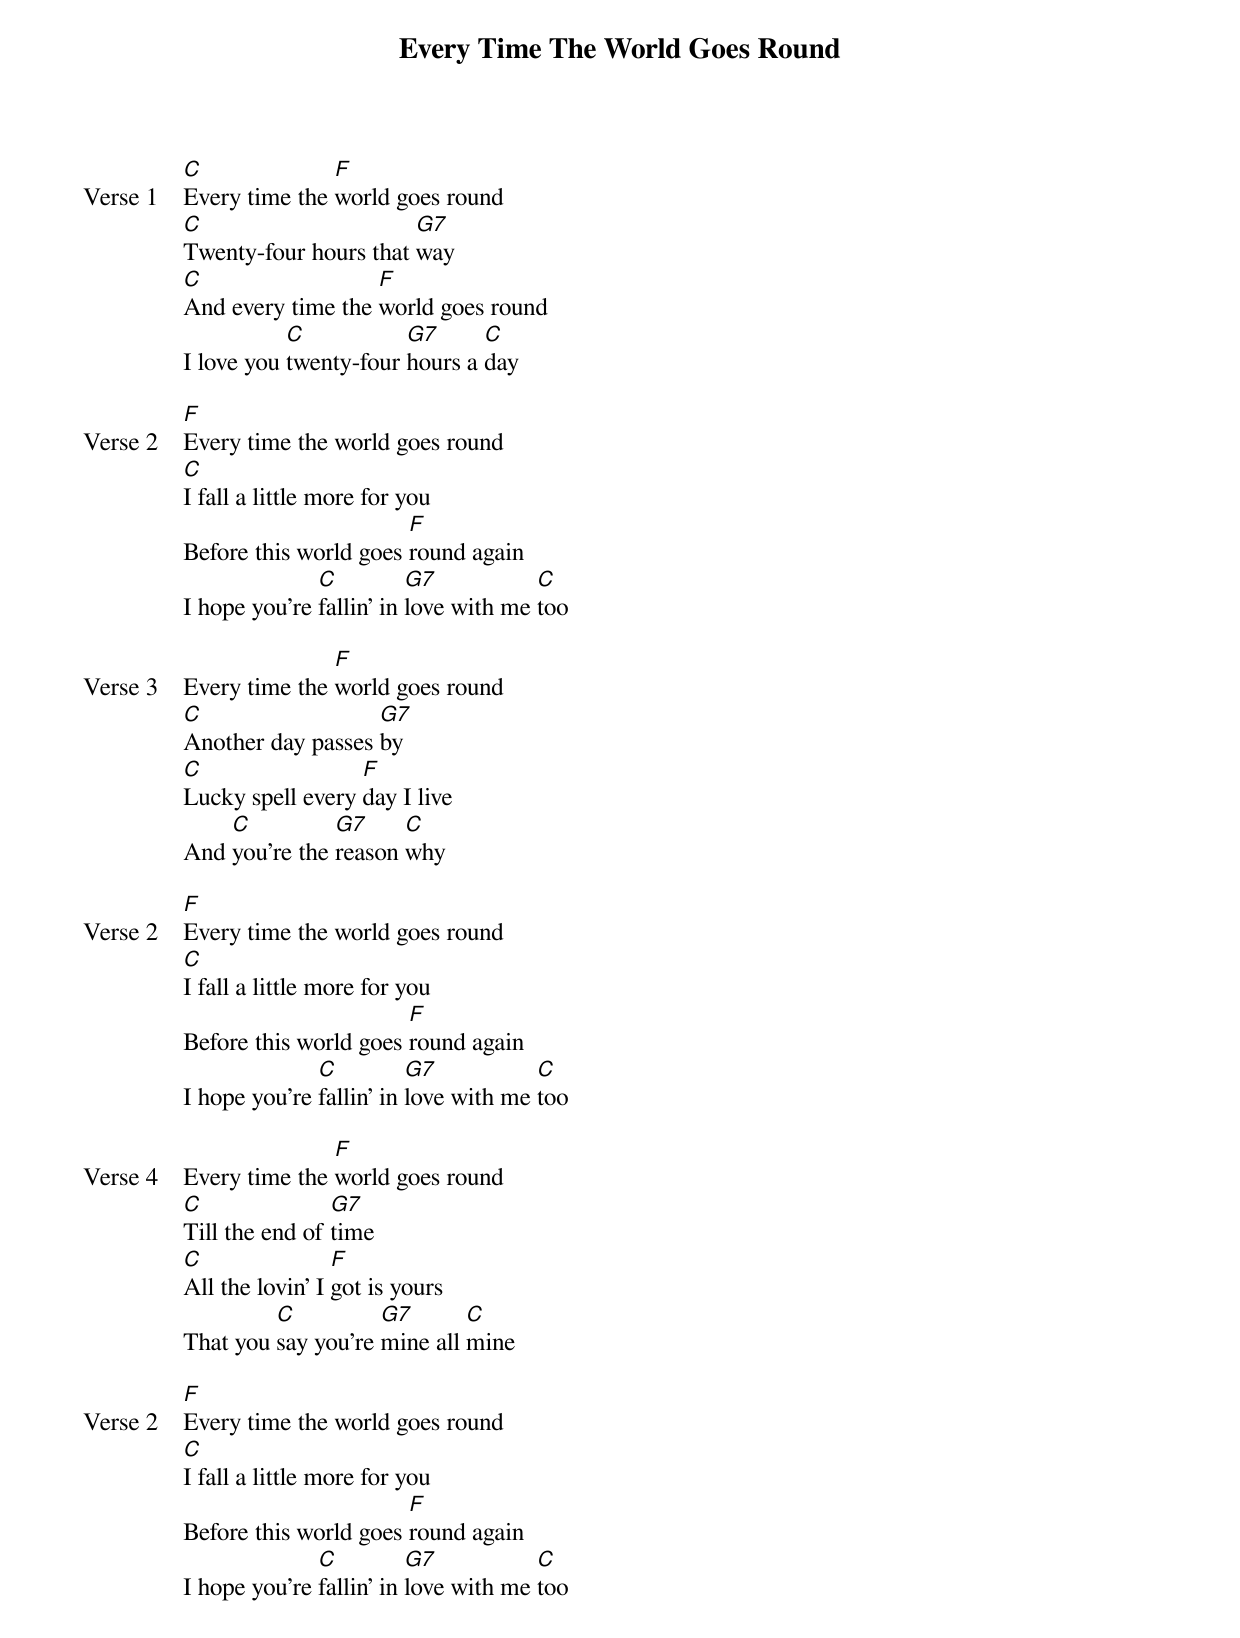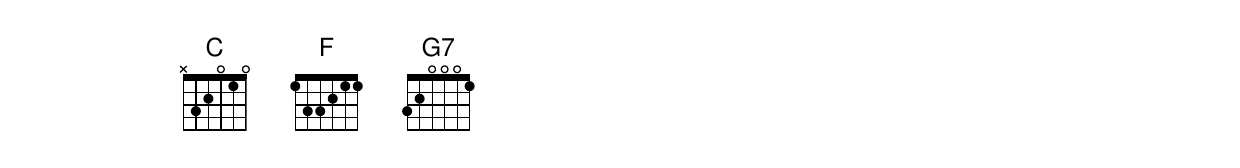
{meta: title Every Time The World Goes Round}
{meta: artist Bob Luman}
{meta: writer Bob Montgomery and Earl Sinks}

{start_of_verse: Verse 1}
[C]Every time the [F]world goes round
[C]Twenty-four hours that [G7]way
[C]And every time the [F]world goes round
I love you [C]twenty-four [G7]hours a [C]day
{end_of_verse}

{start_of_verse: Verse 2}
[F]Every time the world goes round
[C]I fall a little more for you
Before this world goes [F]round again
I hope you're [C]fallin' in [G7]love with me [C]too
{end_of_verse}

{start_of_verse: Verse 3}
Every time the [F]world goes round
[C]Another day passes [G7]by
[C]Lucky spell every [F]day I live
And [C]you're the [G7]reason [C]why
{end_of_verse}

{start_of_verse: Verse 2}
[F]Every time the world goes round
[C]I fall a little more for you
Before this world goes [F]round again
I hope you're [C]fallin' in [G7]love with me [C]too
{end_of_verse}

{start_of_verse: Verse 4}
Every time the [F]world goes round
[C]Till the end of [G7]time
[C]All the lovin' I [F]got is yours
That you [C]say you're [G7]mine all [C]mine
{end_of_verse}

{start_of_verse: Verse 2}
[F]Every time the world goes round
[C]I fall a little more for you
Before this world goes [F]round again
I hope you're [C]fallin' in [G7]love with me [C]too
{end_of_verse}
